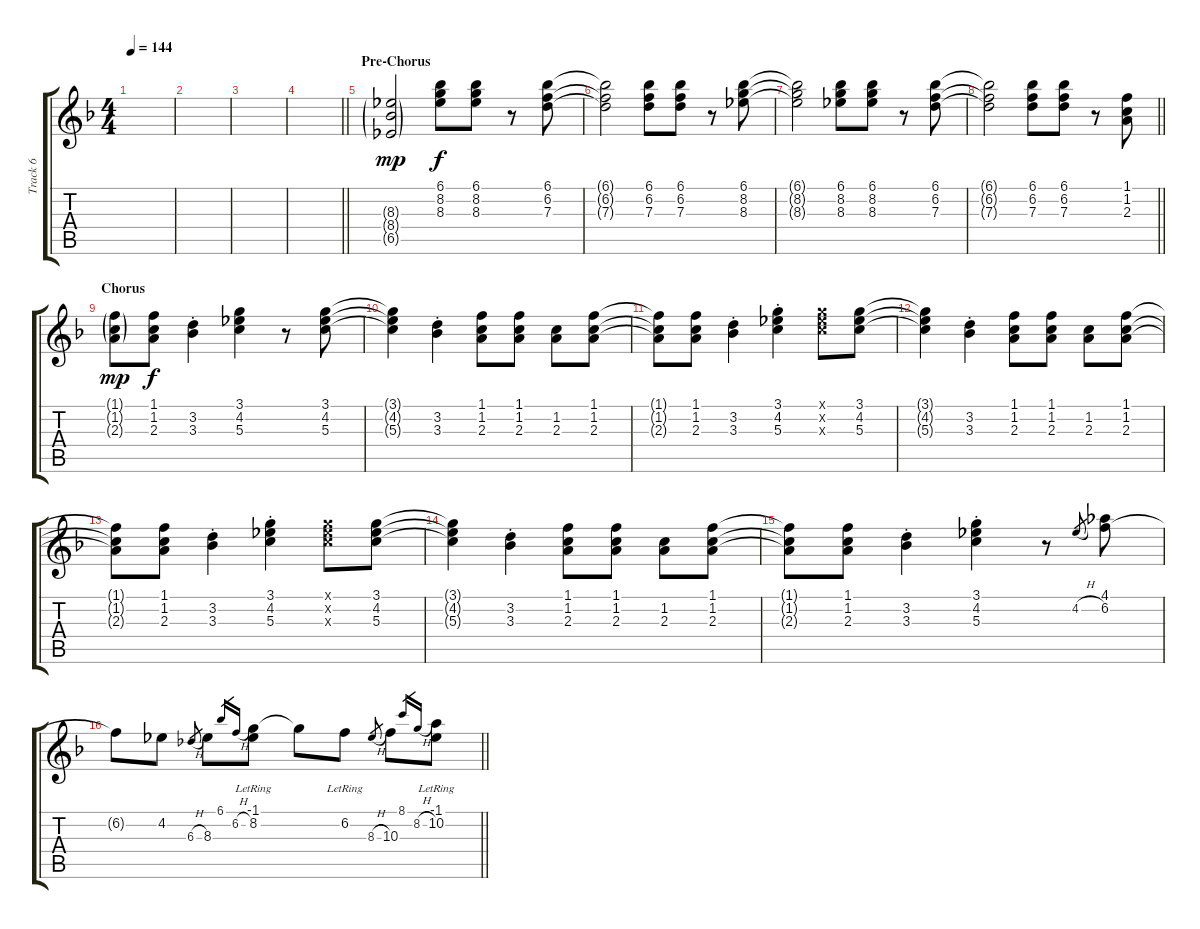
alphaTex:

\track ("Track 6" "Track 6") {instrument electricguitarjazz}
\staff {score tabs}
\tuning (E4 B3 G3 D3 A2 E2) {hide}
\ts (4 4)
\tempo 144
\clef g2
\ks f
|
|
|
\barLineRight lightlight
|
\section ("" "Pre-Chorus")
(8.3{g} 8.4{g} 6.5{g}).2{dy mp} (6.1 8.2 8.3).8{dy f} (6.1 8.2 8.3).8 r.8 (6.1 6.2 7.3).8 |
(6.1{t} 6.2{t} 7.3{t}).2 (6.1 6.2 7.3).8 (6.1 6.2 7.3).8 r.8 (6.1 8.2 8.3).8 |
(6.1{t} 8.2{t} 8.3{t}).2 (6.1 8.2 8.3).8 (6.1 8.2 8.3).8 r.8 (6.1 6.2 7.3).8 |
\barLineRight lightlight
(6.1{t} 6.2{t} 7.3{t}).2 (6.1 6.2 7.3).8 (6.1 6.2 7.3).8 r.8 (1.1 1.2 2.3).8 |
\section ("" "Chorus")
(1.1{g} 1.2{g} 2.3{g}).8{dy mp} (1.1 1.2 2.3).8{dy f} (3.2{st} 3.3{st}).4 (3.1 4.2 5.3).4 r.8 (3.1 4.2 5.3).8 |
(3.1{t} 4.2{t} 5.3{t}).4 (3.2{st} 3.3{st}).4 (1.1 1.2 2.3).8 (1.1 1.2 2.3).8 (1.2 2.3).8 (1.1 1.2 2.3).8 |
(1.1{t} 1.2{t} 2.3{t}).8 (1.1 1.2 2.3).8 (3.2{st} 3.3{st}).4 (3.1{st} 4.2{st} 5.3{st}).4 (3.1{x} 4.2{x} 5.3{x}).8 (3.1 4.2 5.3).8 |
(3.1{t} 4.2{t} 5.3{t}).4 (3.2{st} 3.3{st}).4 (1.1 1.2 2.3).8 (1.1 1.2 2.3).8 (1.2 2.3).8 (1.1 1.2 2.3).8 |
(1.1{t} 1.2{t} 2.3{t}).8 (1.1 1.2 2.3).8 (3.2{st} 3.3{st}).4 (3.1{st} 4.2{st} 5.3{st}).4 (3.1{x} 4.2{x} 5.3{x}).8 (3.1 4.2 5.3).8 |
(3.1{t} 4.2{t} 5.3{t}).4 (3.2{st} 3.3{st}).4 (1.1 1.2 2.3).8 (1.1 1.2 2.3).8 (1.2 2.3).8 (1.1 1.2 2.3).8 |
(1.1{t} 1.2{t} 2.3{t}).8 (1.1 1.2 2.3).8 (3.2{st} 3.3{st}).4 (3.1{st} 4.2{st} 5.3{st}).4 r.8{volume 8} 4.2{h}.8{gr} (4.1 6.2).8 |
\barLineRight lightlight
6.2{t}.8 4.2.8 6.3{h}.8{gr} 8.3.8 6.1.16{gr} 6.2{h}.16{gr} (-1.1 8.2{lr}).8 8.2{t}.8 6.2{lr}.8 8.3{h}.8{gr} 10.3.8 8.1.16{gr} 8.2{h}.16{gr} (-1.1 10.2{lr}).8
